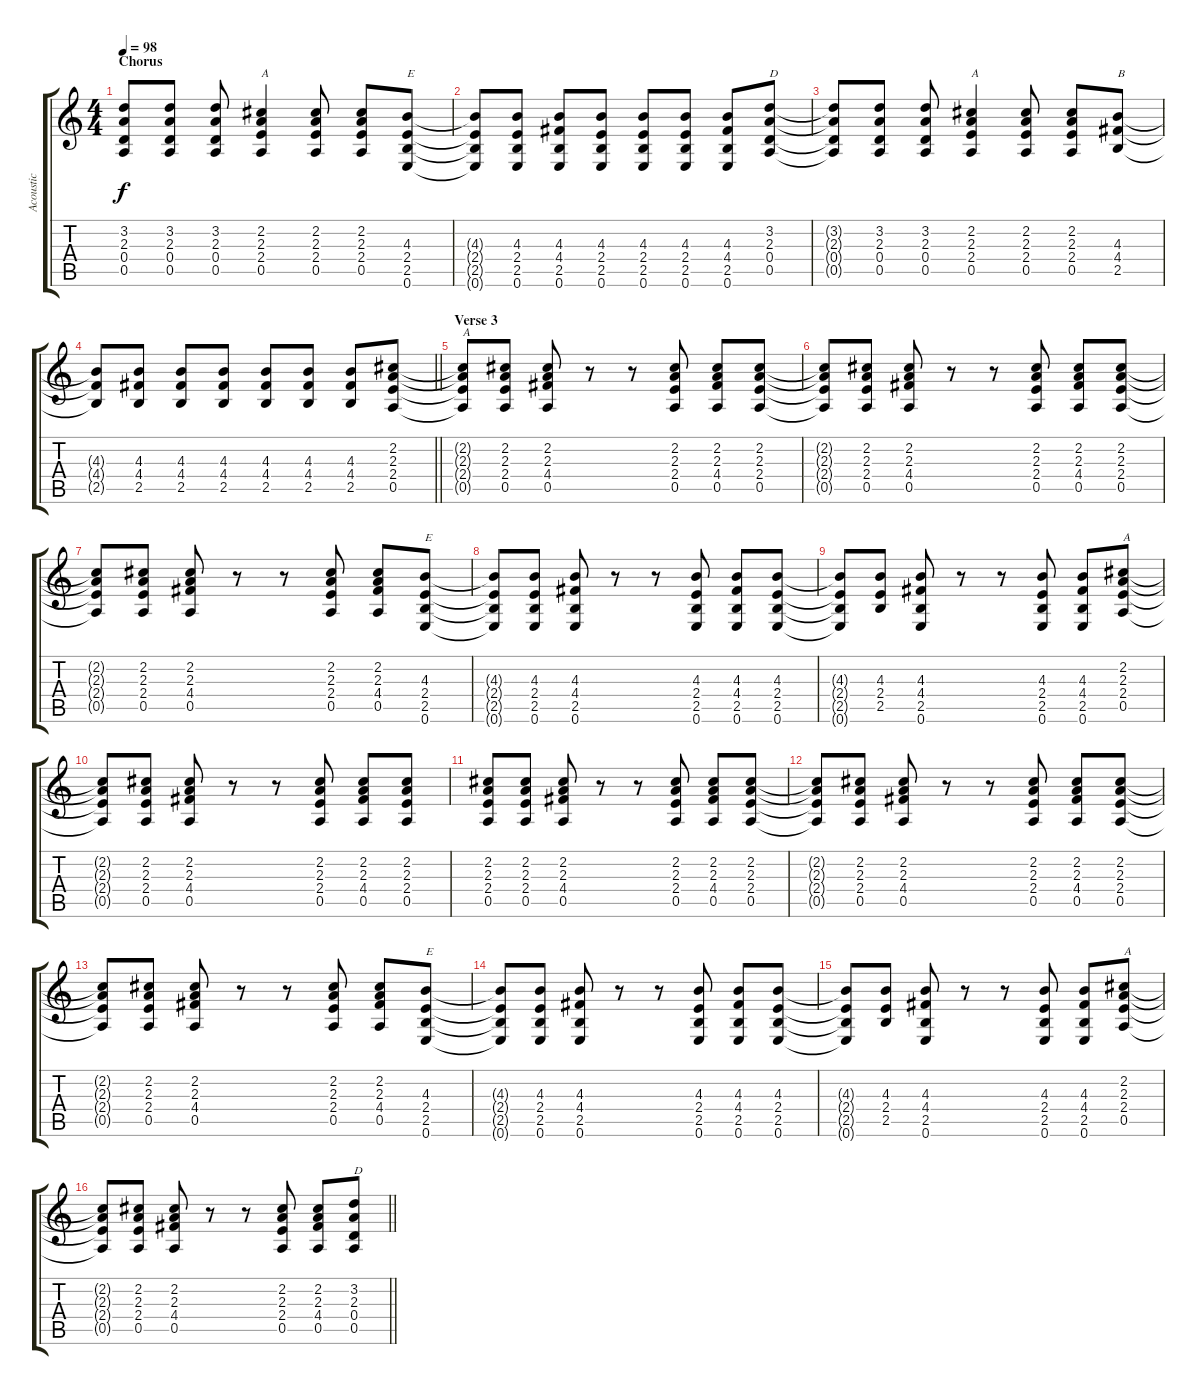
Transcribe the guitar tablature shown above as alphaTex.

\track ("Acoustic" "Acoustic") {instrument acousticguitarsteel}
\staff {score tabs}
\tuning (E4 B3 G3 D3 A2 E2) {hide}
\ts (4 4)
\section ("" "Chorus")
\tempo 98
\clef g2
\ks c
(3.2{t} 2.3{t} 0.4{t} 0.5{t}).8{dy f} (3.2 2.3 0.4 0.5).8 (3.2 2.3 0.4 0.5).8 (2.2 2.3 2.4 0.5).4{txt "A"} (2.2 2.3 2.4 0.5).8 (2.2 2.3 2.4 0.5).8 (4.3 2.4 2.5 0.6).8{txt "E"} |
(4.3{t} 2.4{t} 2.5{t} 0.6{t}).8 (4.3 2.4 2.5 0.6).8 (4.3 4.4 2.5 0.6).8 (4.3 2.4 2.5 0.6).8 (4.3 2.4 2.5 0.6).8 (4.3 2.4 2.5 0.6).8 (4.3 4.4 2.5 0.6).8 (3.2 2.3 0.4 0.5).8{txt "D"} |
(3.2{t} 2.3{t} 0.4{t} 0.5{t}).8 (3.2 2.3 0.4 0.5).8 (3.2 2.3 0.4 0.5).8 (2.2 2.3 2.4 0.5).4{txt "A"} (2.2 2.3 2.4 0.5).8 (2.2 2.3 2.4 0.5).8 (4.3 4.4 2.5).8{txt "B"} |
\barLineRight lightlight
(4.3{t} 4.4{t} 2.5{t}).8 (4.3 4.4 2.5).8 (4.3 4.4 2.5).8 (4.3 4.4 2.5).8 (4.3 4.4 2.5).8 (4.3 4.4 2.5).8 (4.3 4.4 2.5).8 (2.2 2.3 2.4 0.5).8 |
\section ("" "Verse 3")
(2.2{t} 2.3{t} 2.4{t} 0.5{t}).8{txt "A"} (2.2 2.3 2.4 0.5).8 (2.2 2.3 4.4 0.5).8 r.8 r.8 (2.2 2.3 2.4 0.5).8 (2.2 2.3 4.4 0.5).8 (2.2 2.3 2.4 0.5).8 |
(2.2{t} 2.3{t} 2.4{t} 0.5{t}).8 (2.2 2.3 2.4 0.5).8 (2.2 2.3 4.4 0.5).8 r.8 r.8 (2.2 2.3 2.4 0.5).8 (2.2 2.3 4.4 0.5).8 (2.2 2.3 2.4 0.5).8 |
(2.2{t} 2.3{t} 2.4{t} 0.5{t}).8 (2.2 2.3 2.4 0.5).8 (2.2 2.3 4.4 0.5).8 r.8 r.8 (2.2 2.3 2.4 0.5).8 (2.2 2.3 4.4 0.5).8 (4.3 2.4 2.5 0.6).8{txt "E"} |
(4.3{t} 2.4{t} 2.5{t} 0.6{t}).8 (4.3 2.4 2.5 0.6).8 (4.3 4.4 2.5 0.6).8 r.8 r.8 (4.3 2.4 2.5 0.6).8 (4.3 4.4 2.5 0.6).8 (4.3 2.4 2.5 0.6).8 |
(4.3{t} 2.4{t} 2.5{t} 0.6{t}).8 (4.3 2.4 2.5).8 (4.3 4.4 2.5 0.6).8 r.8 r.8 (4.3 2.4 2.5 0.6).8 (4.3 4.4 2.5 0.6).8 (2.2 2.3 2.4 0.5).8{txt "A"} |
(2.2{t} 2.3{t} 2.4{t} 0.5{t}).8 (2.2 2.3 2.4 0.5).8 (2.2 2.3 4.4 0.5).8 r.8 r.8 (2.2 2.3 2.4 0.5).8 (2.2 2.3 4.4 0.5).8 (2.2 2.3 2.4 0.5).8 |
(2.2 2.3 2.4 0.5).8 (2.2 2.3 2.4 0.5).8 (2.2 2.3 4.4 0.5).8 r.8 r.8 (2.2 2.3 2.4 0.5).8 (2.2 2.3 4.4 0.5).8 (2.2 2.3 2.4 0.5).8 |
(2.2{t} 2.3{t} 2.4{t} 0.5{t}).8 (2.2 2.3 2.4 0.5).8 (2.2 2.3 4.4 0.5).8 r.8 r.8 (2.2 2.3 2.4 0.5).8 (2.2 2.3 4.4 0.5).8 (2.2 2.3 2.4 0.5).8 |
(2.2{t} 2.3{t} 2.4{t} 0.5{t}).8 (2.2 2.3 2.4 0.5).8 (2.2 2.3 4.4 0.5).8 r.8 r.8 (2.2 2.3 2.4 0.5).8 (2.2 2.3 4.4 0.5).8 (4.3 2.4 2.5 0.6).8{txt "E"} |
(4.3{t} 2.4{t} 2.5{t} 0.6{t}).8 (4.3 2.4 2.5 0.6).8 (4.3 4.4 2.5 0.6).8 r.8 r.8 (4.3 2.4 2.5 0.6).8 (4.3 4.4 2.5 0.6).8 (4.3 2.4 2.5 0.6).8 |
(4.3{t} 2.4{t} 2.5{t} 0.6{t}).8 (4.3 2.4 2.5).8 (4.3 4.4 2.5 0.6).8 r.8 r.8 (4.3 2.4 2.5 0.6).8 (4.3 4.4 2.5 0.6).8 (2.2 2.3 2.4 0.5).8{txt "A"} |
\barLineRight lightlight
(2.2{t} 2.3{t} 2.4{t} 0.5{t}).8 (2.2 2.3 2.4 0.5).8 (2.2 2.3 4.4 0.5).8 r.8 r.8 (2.2 2.3 2.4 0.5).8 (2.2 2.3 4.4 0.5).8 (3.2 2.3 0.4 0.5).8{txt "D"}
